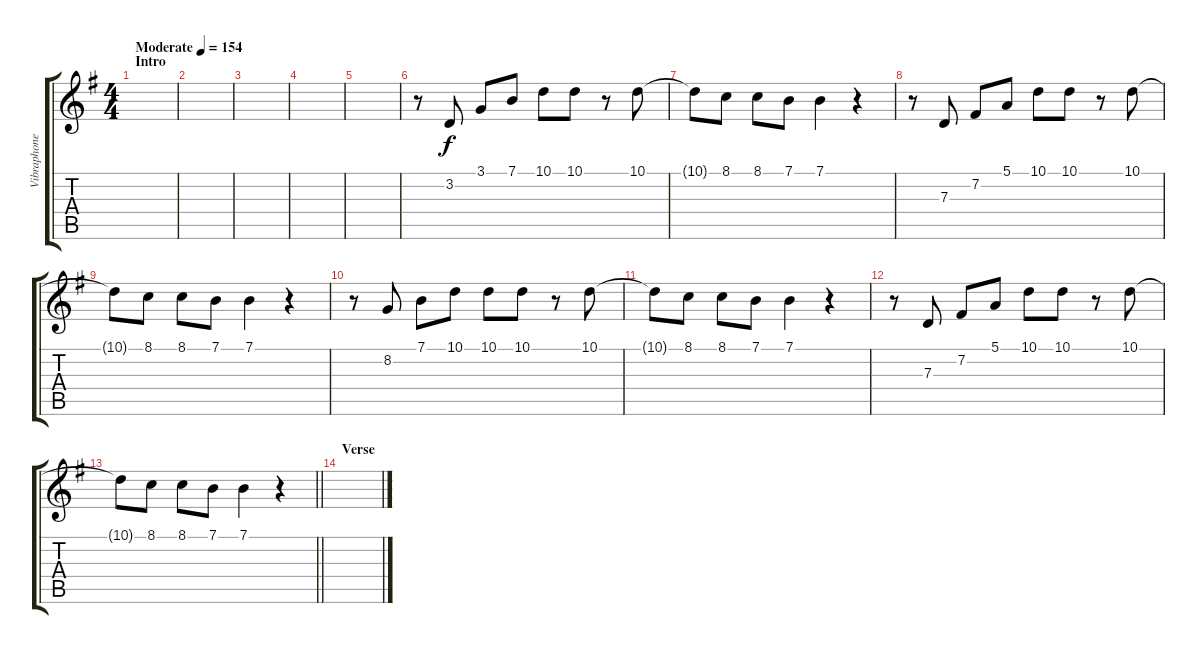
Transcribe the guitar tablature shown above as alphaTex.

\track ("Vibraphone" "Vibraphone") {instrument vibraphone}
\staff {score tabs}
\tuning (E4 B3 G3 D3 A2 E2) {hide}
\ts (4 4)
\section ("" "Intro")
\tempo (154 "Moderate")
\clef g2
\ks g
|
|
|
|
|
r.8 3.2.8 3.1.8 7.1.8 10.1.8 10.1.8 r.8 10.1.8 |
10.1{t}.8 8.1.8 8.1.8 7.1.8 7.1.4 r.4 |
r.8 7.3.8 7.2.8 5.1.8 10.1.8 10.1.8 r.8 10.1.8 |
10.1{t}.8 8.1.8 8.1.8 7.1.8 7.1.4 r.4 |
r.8 8.2.8 7.1.8 10.1.8 10.1.8 10.1.8 r.8 10.1.8 |
10.1{t}.8 8.1.8 8.1.8 7.1.8 7.1.4 r.4 |
r.8 7.3.8 7.2.8 5.1.8 10.1.8 10.1.8 r.8 10.1.8 |
\barLineRight lightlight
10.1{t}.8 8.1.8 8.1.8 7.1.8 7.1.4 r.4 |
\section ("" "Verse")
